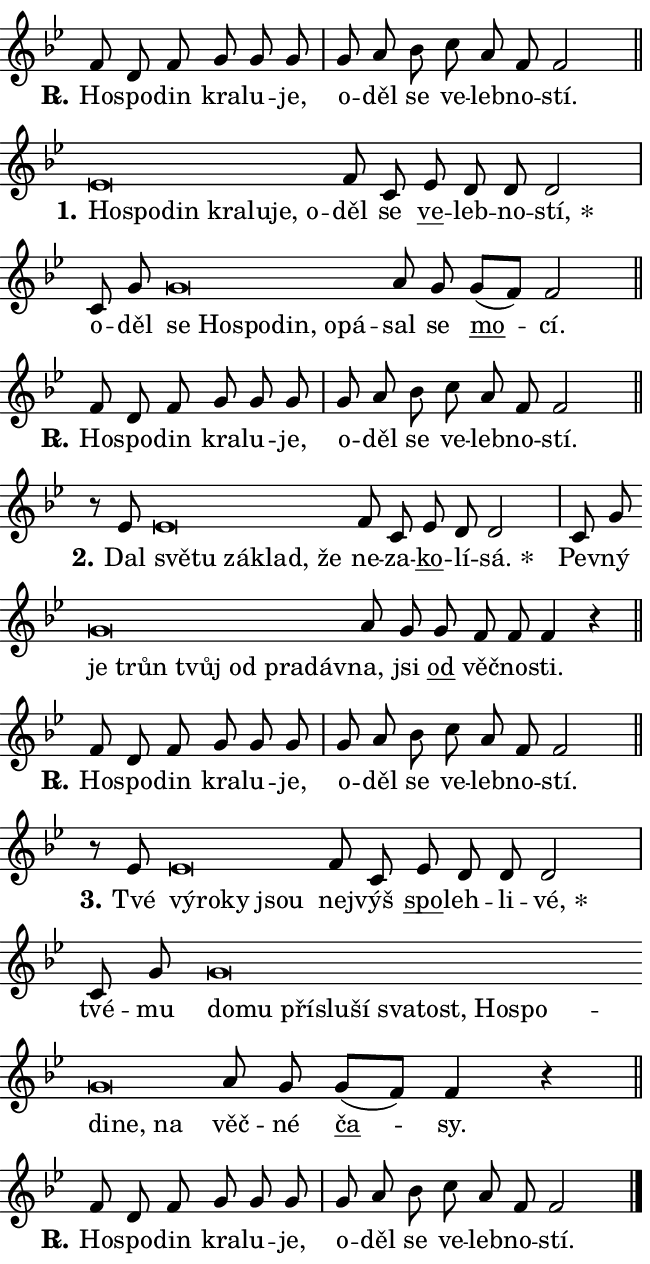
\version "2.24.0"
\header { tagline = "" }
\paper {
  indent = 0\cm
  top-margin = 0\cm
  right-margin = 0.13\cm % to fit lyric hyphens
  bottom-margin = 0\cm
  left-margin = 0\cm
  paper-width = 11\cm
  page-breaking = #ly:one-page-breaking
  system-system-spacing.basic-distance = #11
  score-system-spacing.basic-distance = #11
  ragged-last = ##f
}


%% Author: Thomas Morley
%% https://lists.gnu.org/archive/html/lilypond-user/2020-05/msg00002.html
#(define (line-position grob)
"Returns position of @var[grob} in current system:
   @code{'start}, if at first time-step
   @code{'end}, if at last time-step
   @code{'middle} otherwise
"
  (let* ((col (ly:item-get-column grob))
         (ln (ly:grob-object col 'left-neighbor))
         (rn (ly:grob-object col 'right-neighbor))
         (col-to-check-left (if (ly:grob? ln) ln col))
         (col-to-check-right (if (ly:grob? rn) rn col))
         (break-dir-left
           (and
             (ly:grob-property col-to-check-left 'non-musical #f)
             (ly:item-break-dir col-to-check-left)))
         (break-dir-right
           (and
             (ly:grob-property col-to-check-right 'non-musical #f)
             (ly:item-break-dir col-to-check-right))))
        (cond ((eqv? 1 break-dir-left) 'start)
              ((eqv? -1 break-dir-right) 'end)
              (else 'middle))))

#(define (tranparent-at-line-position vctor)
  (lambda (grob)
  "Relying on @code{line-position} select the relevant enry from @var{vctor}.
Used to determine transparency,"
    (case (line-position grob)
      ((end) (not (vector-ref vctor 0)))
      ((middle) (not (vector-ref vctor 1)))
      ((start) (not (vector-ref vctor 2))))))

noteHeadBreakVisibility =
#(define-music-function (break-visibility)(vector?)
"Makes @code{NoteHead}s transparent relying on @var{break-visibility}"
#{
  \override NoteHead.transparent =
    #(tranparent-at-line-position break-visibility)
#})

#(define delete-ledgers-for-transparent-note-heads
  (lambda (grob)
    "Reads whether a @code{NoteHead} is transparent.
If so this @code{NoteHead} is removed from @code{'note-heads} from
@var{grob}, which is supposed to be @code{LedgerLineSpanner}.
As a result ledgers are not printed for this @code{NoteHead}"
    (let* ((nhds-array (ly:grob-object grob 'note-heads))
           (nhds-list
             (if (ly:grob-array? nhds-array)
                 (ly:grob-array->list nhds-array)
                 '()))
           ;; Relies on the transparent-property being done before
           ;; Staff.LedgerLineSpanner.after-line-breaking is executed.
           ;; This is fragile ...
           (to-keep
             (remove
               (lambda (nhd)
                 (ly:grob-property nhd 'transparent #f))
               nhds-list)))
      ;; TODO find a better method to iterate over grob-arrays, similiar
      ;; to filter/remove etc for lists
      ;; For now rebuilt from scratch
      (set! (ly:grob-object grob 'note-heads)  '())
      (for-each
        (lambda (nhd)
          (ly:pointer-group-interface::add-grob grob 'note-heads nhd))
        to-keep))))

squashNotes = {
  \override NoteHead.X-extent = #'(-0.2 . 0.2)
  \override NoteHead.Y-extent = #'(-0.75 . 0)
  \override NoteHead.stencil =
    #(lambda (grob)
       (let ((pos (ly:grob-property grob 'staff-position)))
         (begin
           (if (< pos -7) (display "ERROR: Lower brevis then expected\n") (display ""))
           (if (<= pos -6) ly:text-interface::print ly:note-head::print))))
}
unSquashNotes = {
  \revert NoteHead.X-extent
  \revert NoteHead.Y-extent
  \revert NoteHead.stencil
}

hideNotes = \noteHeadBreakVisibility #begin-of-line-visible
unHideNotes = \noteHeadBreakVisibility #all-visible

% work-around for resetting accidentals
% https://lilypond.org/doc/v2.23/Documentation/notation/displaying-rhythms#unmetered-music
cadenzaMeasure = {
  \cadenzaOff
  \partial 1024 s1024
  \cadenzaOn
}

#(define-markup-command (accent layout props text) (markup?)
  "Underline accented syllable"
  (interpret-markup layout props
    #{\markup \override #'(offset . 4.3) \underline { #text }#}))

responsum = \markup \concat {
  "R" \hspace #-1.05 \path #0.1 #'((moveto 0 0.07) (lineto 0.9 0.8)) \hspace #0.05 "."
}

spaceSize = #0.6828661417322834 % exact space size for TeX Gyre Schola

\layout {
  \context {
    \Staff
    \remove "Time_signature_engraver"
    \override LedgerLineSpanner.after-line-breaking = #delete-ledgers-for-transparent-note-heads
  }
  \context {
    \Lyrics {
      \override LyricSpace.minimum-distance = \spaceSize
      \override LyricText.font-name = #"TeX Gyre Schola"
      \override LyricText.font-size = 1
      \override StanzaNumber.font-name = #"TeX Gyre Schola Bold"
      \override StanzaNumber.font-size = 1
    }
  }
  \context {
    \Score 
    \override NoteHead.text =
      #(lambda (grob) 
        (let ((pos (ly:grob-property grob 'staff-position)))
          #{\markup {
            \combine
              \halign #-0.55 \raise #(if (= pos -6) 0 0.5) \override #'(thickness . 2) \draw-line #'(3.2 . 0)
              \musicglyph "noteheads.sM1"
          }#}))
  }
}

% magnetic-lyrics.ily
%
%   written by
%     Jean Abou Samra <jean@abou-samra.fr>
%     Werner Lemberg <wl@gnu.org>
%
%   adapted by
%     Jiri Hon <jiri.hon@gmail.com>
%
% Version 2022-Apr-15

% https://www.mail-archive.com/lilypond-user@gnu.org/msg149350.html

#(define (Left_hyphen_pointer_engraver context)
   "Collect syllable-hyphen-syllable occurrences in lyrics and store
them in properties.  This engraver only looks to the left.  For
example, if the lyrics input is @code{foo -- bar}, it does the
following.

@itemize @bullet
@item
Set the @code{text} property of the @code{LyricHyphen} grob between
@q{foo} and @q{bar} to @code{foo}.

@item
Set the @code{left-hyphen} property of the @code{LyricText} grob with
text @q{foo} to the @code{LyricHyphen} grob between @q{foo} and
@q{bar}.
@end itemize

Use this auxiliary engraver in combination with the
@code{lyric-@/text::@/apply-@/magnetic-@/offset!} hook."
   (let ((hyphen #f)
         (text #f))
     (make-engraver
      (acknowledgers
       ((lyric-syllable-interface engraver grob source-engraver)
        (set! text grob)))
      (end-acknowledgers
       ((lyric-hyphen-interface engraver grob source-engraver)
        ;(when (not (grob::has-interface grob 'lyric-space-interface))
          (set! hyphen grob)));)
      ((stop-translation-timestep engraver)
       (when (and text hyphen)
         (ly:grob-set-object! text 'left-hyphen hyphen))
       (set! text #f)
       (set! hyphen #f)))))

#(define (lyric-text::apply-magnetic-offset! grob)
   "If the space between two syllables is less than the value in
property @code{LyricText@/.details@/.squash-threshold}, move the right
syllable to the left so that it gets concatenated with the left
syllable.

Use this function as a hook for
@code{LyricText@/.after-@/line-@/breaking} if the
@code{Left_@/hyphen_@/pointer_@/engraver} is active."
   (let ((hyphen (ly:grob-object grob 'left-hyphen #f)))
     (when hyphen
       (let ((left-text (ly:spanner-bound hyphen LEFT)))
         (when (grob::has-interface left-text 'lyric-syllable-interface)
           (let* ((common (ly:grob-common-refpoint grob left-text X))
                  (this-x-ext (ly:grob-extent grob common X))
                  (left-x-ext
                   (begin
                     ;; Trigger magnetism for left-text.
                     (ly:grob-property left-text 'after-line-breaking)
                     (ly:grob-extent left-text common X)))
                  ;; `delta` is the gap width between two syllables.
                  (delta (- (interval-start this-x-ext)
                            (interval-end left-x-ext)))
                  (details (ly:grob-property grob 'details))
                  (threshold (assoc-get 'squash-threshold details 0.2)))
             (when (< delta threshold)
               (let* (;; We have to manipulate the input text so that
                      ;; ligatures crossing syllable boundaries are not
                      ;; disabled.  For languages based on the Latin
                      ;; script this is essentially a beautification.
                      ;; However, for non-Western scripts it can be a
                      ;; necessity.
                      (lt (ly:grob-property left-text 'text))
                      (rt (ly:grob-property grob 'text))
                      (is-space (grob::has-interface hyphen 'lyric-space-interface))
                      (space (if is-space " " ""))
                      (extra-delta (if is-space spaceSize 0))
                      ;; Append new syllable.
                      (ltrt-space (if (and (string? lt) (string? rt))
                                (string-append lt space rt)
                                (make-concat-markup (list lt space rt))))
                      ;; Right-align `ltrt` to the right side.
                      (ltrt-space-markup (grob-interpret-markup
                               grob
                               (make-translate-markup
                                (cons (interval-length this-x-ext) 0)
                                (make-right-align-markup ltrt-space)))))
                 (begin
                   ;; Don't print `left-text`.
                   (ly:grob-set-property! left-text 'stencil #f)
                   ;; Set text and stencil (which holds all collected
                   ;; syllables so far) and shift it to the left.
                   (ly:grob-set-property! grob 'text ltrt-space)
                   (ly:grob-set-property! grob 'stencil ltrt-space-markup)
                   (ly:grob-translate-axis! grob (- (- delta extra-delta)) X))))))))))


#(define (lyric-hyphen::displace-bounds-first grob)
   ;; Make very sure this callback isn't triggered too early.
   (let ((left (ly:spanner-bound grob LEFT))
         (right (ly:spanner-bound grob RIGHT)))
     (ly:grob-property left 'after-line-breaking)
     (ly:grob-property right 'after-line-breaking)
     (ly:lyric-hyphen::print grob)))

squashThreshold = #0.4

\layout {
  \context {
    \Lyrics
    \consists #Left_hyphen_pointer_engraver
    \override LyricText.after-line-breaking =
      #lyric-text::apply-magnetic-offset!
    \override LyricHyphen.stencil = #lyric-hyphen::displace-bounds-first
    \override LyricText.details.squash-threshold = \squashThreshold
    \override LyricHyphen.minimum-distance = 0
    \override LyricHyphen.minimum-length = \squashThreshold
  }
}

squashText = \override LyricText.details.squash-threshold = 9999
unSquashText = \override LyricText.details.squash-threshold = \squashThreshold

leftText = \override LyricText.self-alignment-X = #LEFT
unLeftText = \revert LyricText.self-alignment-X

starOffset = #(lambda (grob) 
                (let ((x_offset (ly:self-alignment-interface::aligned-on-x-parent grob)))
                  (if (= x_offset 0) 0 (+ x_offset 1.2))))

star = #(define-music-function (syllable)(string?)
"Append star separator at the end of a syllable"
#{
  \once \override LyricText.X-offset = #starOffset
  \lyricmode { \markup {
    #syllable
    \override #'((font-name . "TeX Gyre Schola Bold")) \hspace #0.2 \lower #0.65 \larger "*"
  } }
#})

starAccent = #(define-music-function (syllable)(string?)
"Append star separator at the end of a syllable and make accent"
#{
  \once \override LyricText.X-offset = #starOffset
  \lyricmode { \markup {
    \accent #syllable
    \override #'((font-name . "TeX Gyre Schola Bold")) \hspace #0.2 \lower #0.65 \larger "*"
  } }
#})

breath = #(define-music-function (syllable)(string?)
"Append breathing indicator at the end of a syllable"
#{
  \lyricmode { \markup { #syllable "+" } }
#})

optionalBreath = #(define-music-function (syllable)(string?)
"Append optional breathing indicator at the end of a syllable"
#{
  \lyricmode { \markup { #syllable "(+)" } }
#})


\score {
    <<
        \new Voice = "melody" { \cadenzaOn \key bes \major \relative { f'8 d f g g g \cadenzaMeasure \bar "|" g a bes \bar "" c a f f2 \cadenzaMeasure \bar "||" \break } }
        \new Lyrics \lyricsto "melody" { \lyricmode { \set stanza = \responsum
Ho -- spo -- din kra -- lu -- je, o -- děl se ve -- leb -- no -- stí. } }
    >>
    \layout {}
}

\score {
    <<
        \new Voice = "melody" { \cadenzaOn \key bes \major \relative { \squashNotes es'\breve*1/16 \hideNotes \breve*1/16 \bar "" \breve*1/16 \bar "" \breve*1/16 \bar "" \breve*1/16 \bar "" \breve*1/16 \breve*1/16 \bar "" \unHideNotes \unSquashNotes f8 c \bar "" es d d d2 \cadenzaMeasure \bar "|" c8 g' \bar "" \squashNotes g\breve*1/16 \hideNotes \breve*1/16 \bar "" \breve*1/16 \bar "" \breve*1/16 \bar "" \breve*1/16 \breve*1/16 \bar "" \unHideNotes \unSquashNotes a8 g \bar "" g[( f)] f2 \cadenzaMeasure \bar "||" \break } }
        \new Lyrics \lyricsto "melody" { \lyricmode { \set stanza = "1."
\leftText Ho -- \squashText spo -- din kra -- lu -- je, o -- \unLeftText \unSquashText děl se \markup \accent ve -- leb -- no -- \star stí, o -- děl \leftText se \squashText Ho -- spo -- din, o -- pá -- \unLeftText \unSquashText sal se \markup \accent mo -- cí. } }
    >>
    \layout {}
}

\score {
    <<
        \new Voice = "melody" { \cadenzaOn \key bes \major \relative { f'8 d f g g g \cadenzaMeasure \bar "|" g a bes \bar "" c a f f2 \cadenzaMeasure \bar "||" \break } }
        \new Lyrics \lyricsto "melody" { \lyricmode { \set stanza = \responsum
Ho -- spo -- din kra -- lu -- je, o -- děl se ve -- leb -- no -- stí. } }
    >>
    \layout {}
}

\score {
    <<
        \new Voice = "melody" { \cadenzaOn \key bes \major \relative { r8 es'8 \squashNotes es\breve*1/16 \hideNotes \breve*1/16 \bar "" \breve*1/16 \bar "" \breve*1/16 \breve*1/16 \bar "" \unHideNotes \unSquashNotes f8 c \bar "" es d d2 \cadenzaMeasure \bar "|" c8 g' \bar "" \squashNotes g\breve*1/16 \hideNotes \breve*1/16 \bar "" \breve*1/16 \bar "" \breve*1/16 \bar "" \breve*1/16 \breve*1/16 \bar "" \unHideNotes \unSquashNotes a8 g \bar "" g f f f4 r \cadenzaMeasure \bar "||" \break } }
        \new Lyrics \lyricsto "melody" { \lyricmode { \set stanza = "2."
Dal \leftText svě -- \squashText tu zá -- klad, že \unLeftText \unSquashText ne -- za -- \markup \accent ko -- lí -- \star sá. Pev -- ný \leftText je \squashText trůn tvůj od pra -- dáv -- \unLeftText \unSquashText na, jsi \markup \accent od věč -- no -- sti. } }
    >>
    \layout {}
}

\score {
    <<
        \new Voice = "melody" { \cadenzaOn \key bes \major \relative { f'8 d f g g g \cadenzaMeasure \bar "|" g a bes \bar "" c a f f2 \cadenzaMeasure \bar "||" \break } }
        \new Lyrics \lyricsto "melody" { \lyricmode { \set stanza = \responsum
Ho -- spo -- din kra -- lu -- je, o -- děl se ve -- leb -- no -- stí. } }
    >>
    \layout {}
}

\score {
    <<
        \new Voice = "melody" { \cadenzaOn \key bes \major \relative { r8 es'8 \squashNotes es\breve*1/16 \hideNotes \breve*1/16 \bar "" \breve*1/16 \breve*1/16 \bar "" \unHideNotes \unSquashNotes f8 c \bar "" es d d d2 \cadenzaMeasure \bar "|" c8 g' \bar "" \squashNotes g\breve*1/16 \hideNotes \breve*1/16 \bar "" \breve*1/16 \bar "" \breve*1/16 \bar "" \breve*1/16 \bar "" \breve*1/16 \bar "" \breve*1/16 \bar "" \breve*1/16 \bar "" \breve*1/16 \bar "" \breve*1/16 \bar "" \breve*1/16 \breve*1/16 \bar "" \unHideNotes \unSquashNotes a8 g \bar "" g[( f)] f4 r \cadenzaMeasure \bar "||" \break } }
        \new Lyrics \lyricsto "melody" { \lyricmode { \set stanza = "3."
Tvé \leftText vý -- \squashText ro -- ky jsou \unLeftText \unSquashText nej -- výš \markup \accent spo -- leh -- li -- \star vé, tvé -- mu \leftText do -- \squashText mu pří -- slu -- ší sva -- tost, Ho -- spo -- di -- ne, na \unLeftText \unSquashText věč -- né \markup \accent ča -- sy. } }
    >>
    \layout {}
}

\score {
    <<
        \new Voice = "melody" { \cadenzaOn \key bes \major \relative { f'8 d f g g g \cadenzaMeasure \bar "|" g a bes \bar "" c a f f2 \cadenzaMeasure \bar "||" \break } \bar "|." }
        \new Lyrics \lyricsto "melody" { \lyricmode { \set stanza = \responsum
Ho -- spo -- din kra -- lu -- je, o -- děl se ve -- leb -- no -- stí. } }
    >>
    \layout {}
}
